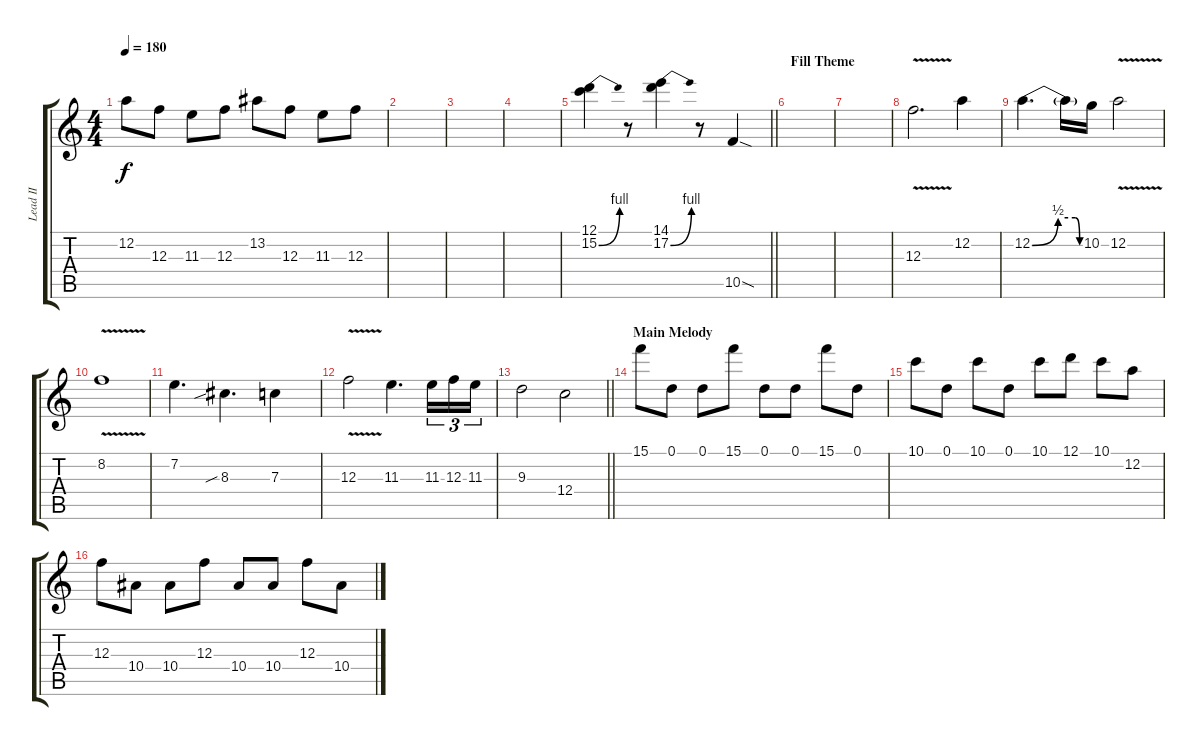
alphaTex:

\track ("Lead II" "Lead II") {instrument overdrivenguitar}
\staff {score tabs}
\tuning (D4 A3 F3 C3 G2 D2) {hide}
\ts (4 4)
\tempo 180
\clef g2
\ks c
12.2.8{dy f} 12.3.8 11.3.8 12.3.8 13.2.8 12.3.8 11.3.8 12.3.8 |
|
|
|
\barLineRight lightlight
(12.1 15.2{be (bend 0 0 60 4)}).4 r.8 (14.1 17.2{be (bend 0 0 60 4)}).4 r.8 10.5{sod}.4 |
\section ("" "Fill Theme")
|
|
12.3{v}.2{d} 12.2.4 |
12.2{be (custom 0 0 30 2 50 2 55 0 60 0)}.4{d} 12.2{t}.16 10.2.16 12.2{v}.2 |
8.2{v}.1 |
7.2.4{d} 8.3{sib}.4{d} 7.3.4 |
12.3{v}.2 11.3.4{d} 11.3.16{tu (3 2)} 12.3.16{tu (3 2)} 11.3.16{tu (3 2)} |
\barLineRight lightlight
9.3.2 12.4.2 |
\section ("" "Main Melody")
15.1.8 0.1.8 0.1.8 15.1.8 0.1.8 0.1.8 15.1.8 0.1.8 |
10.1.8 0.1.8 10.1.8 0.1.8 10.1.8 12.1.8 10.1.8 12.2.8 |
12.3.8 10.4.8 10.4.8 12.3.8 10.4.8 10.4.8 12.3.8 10.4.8
